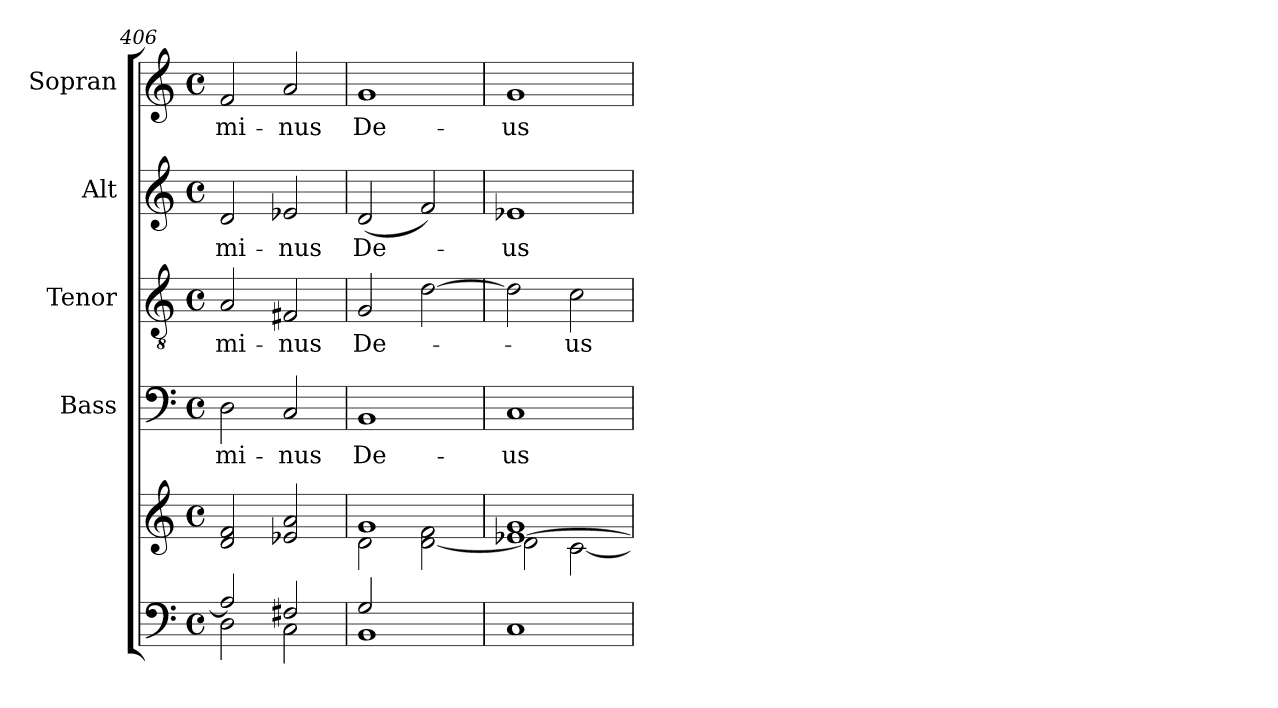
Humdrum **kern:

**kern	**kern	**kern	**text	**kern	**text	**kern	**text	**kern	**text
*part5	*part5	*part4	*part4	*part3	*part3	*part2	*part2	*part1	*part1
*staff6	*staff5	*staff4	*staff4	*staff3	*staff3	*staff2	*staff2	*staff1	*staff1
*	*	*I"Bass	*	*I"Tenor	*	*I"Alt	*	*I"Sopran	*
*	*	*I'B.	*	*I'T.	*	*I'A.	*	*I'S.	*
!!LO:LB:g=z
*clefF4	*clefG2	*clefF4	*	*clefGv2	*	*clefG2	*	*clefG2	*
*k[]	*k[]	*k[]	*	*k[]	*	*k[]	*	*k[]	*
*C:	*C:	*C:	*	*C:	*	*C:	*	*C:	*
*M4/4	*M4/4	*M4/4	*	*M4/4	*	*M4/4	*	*M4/4	*
*met(c)	*met(c)	*met(c)	*	*met(c)	*	*met(c)	*	*met(c)	*
=406	=406	=406	=406	=406	=406	=406	=406	=406	=406
*^	*	*	*	*	*	*	*	*	*
!	!	!	!	!LO:LY:b	!	!LO:LY:b	!	!LO:LY:b	!	!LO:LY:b
2A/]	2D\	2d/ 2f/	2D\	-mi-	2A/	-mi-	2d/	-mi-	2f/	-mi-
!	!	!	!	!LO:LY:b	!	!LO:LY:b	!	!LO:LY:b	!	!LO:LY:b
2F#X/	2C\	2e-X/ 2a/	2C/	-nus	2F#X/	-nus	2e-X/	-nus	2a/	-nus
=407	=407	=407	=407	=407	=407	=407	=407	=407	=407	=407
*	*	*^	*	*	*	*	*	*	*	*
!	!	!	!	!	!LO:LY:b	!	!LO:LY:b	!	!LO:LY:b	!	!LO:LY:b
2G/	1BB	1g	2d\	1BB	De-	2G/	De-	(<2d/	De-	1g	De-
2ryy	.	.	[<2d\ 2f\	.	.	[2d\	.	2f/)	.	.	.
*v	*v	*	*	*	*	*	*	*	*	*	*
=408	=408	=408	=408	=408	=408	=408	=408	=408	=408	=408
!	!	!	!	!LO:LY:b	!	!	!	!LO:LY:b	!	!LO:LY:b
1C	[>1e-X 1g	2d\]	1C	-us	2d\]	.	1e-X	-us	1g	-us
!	!	!	!	!	!	!LO:LY:b	!	!	!	!
.	.	[<2c\	.	.	2c\	-us	.	.	.	.
*	*v	*v	*	*	*	*	*	*	*	*
=	=	=	=	=	=	=	=	=	=
*-	*-	*-	*-	*-	*-	*-	*-	*-	*-
